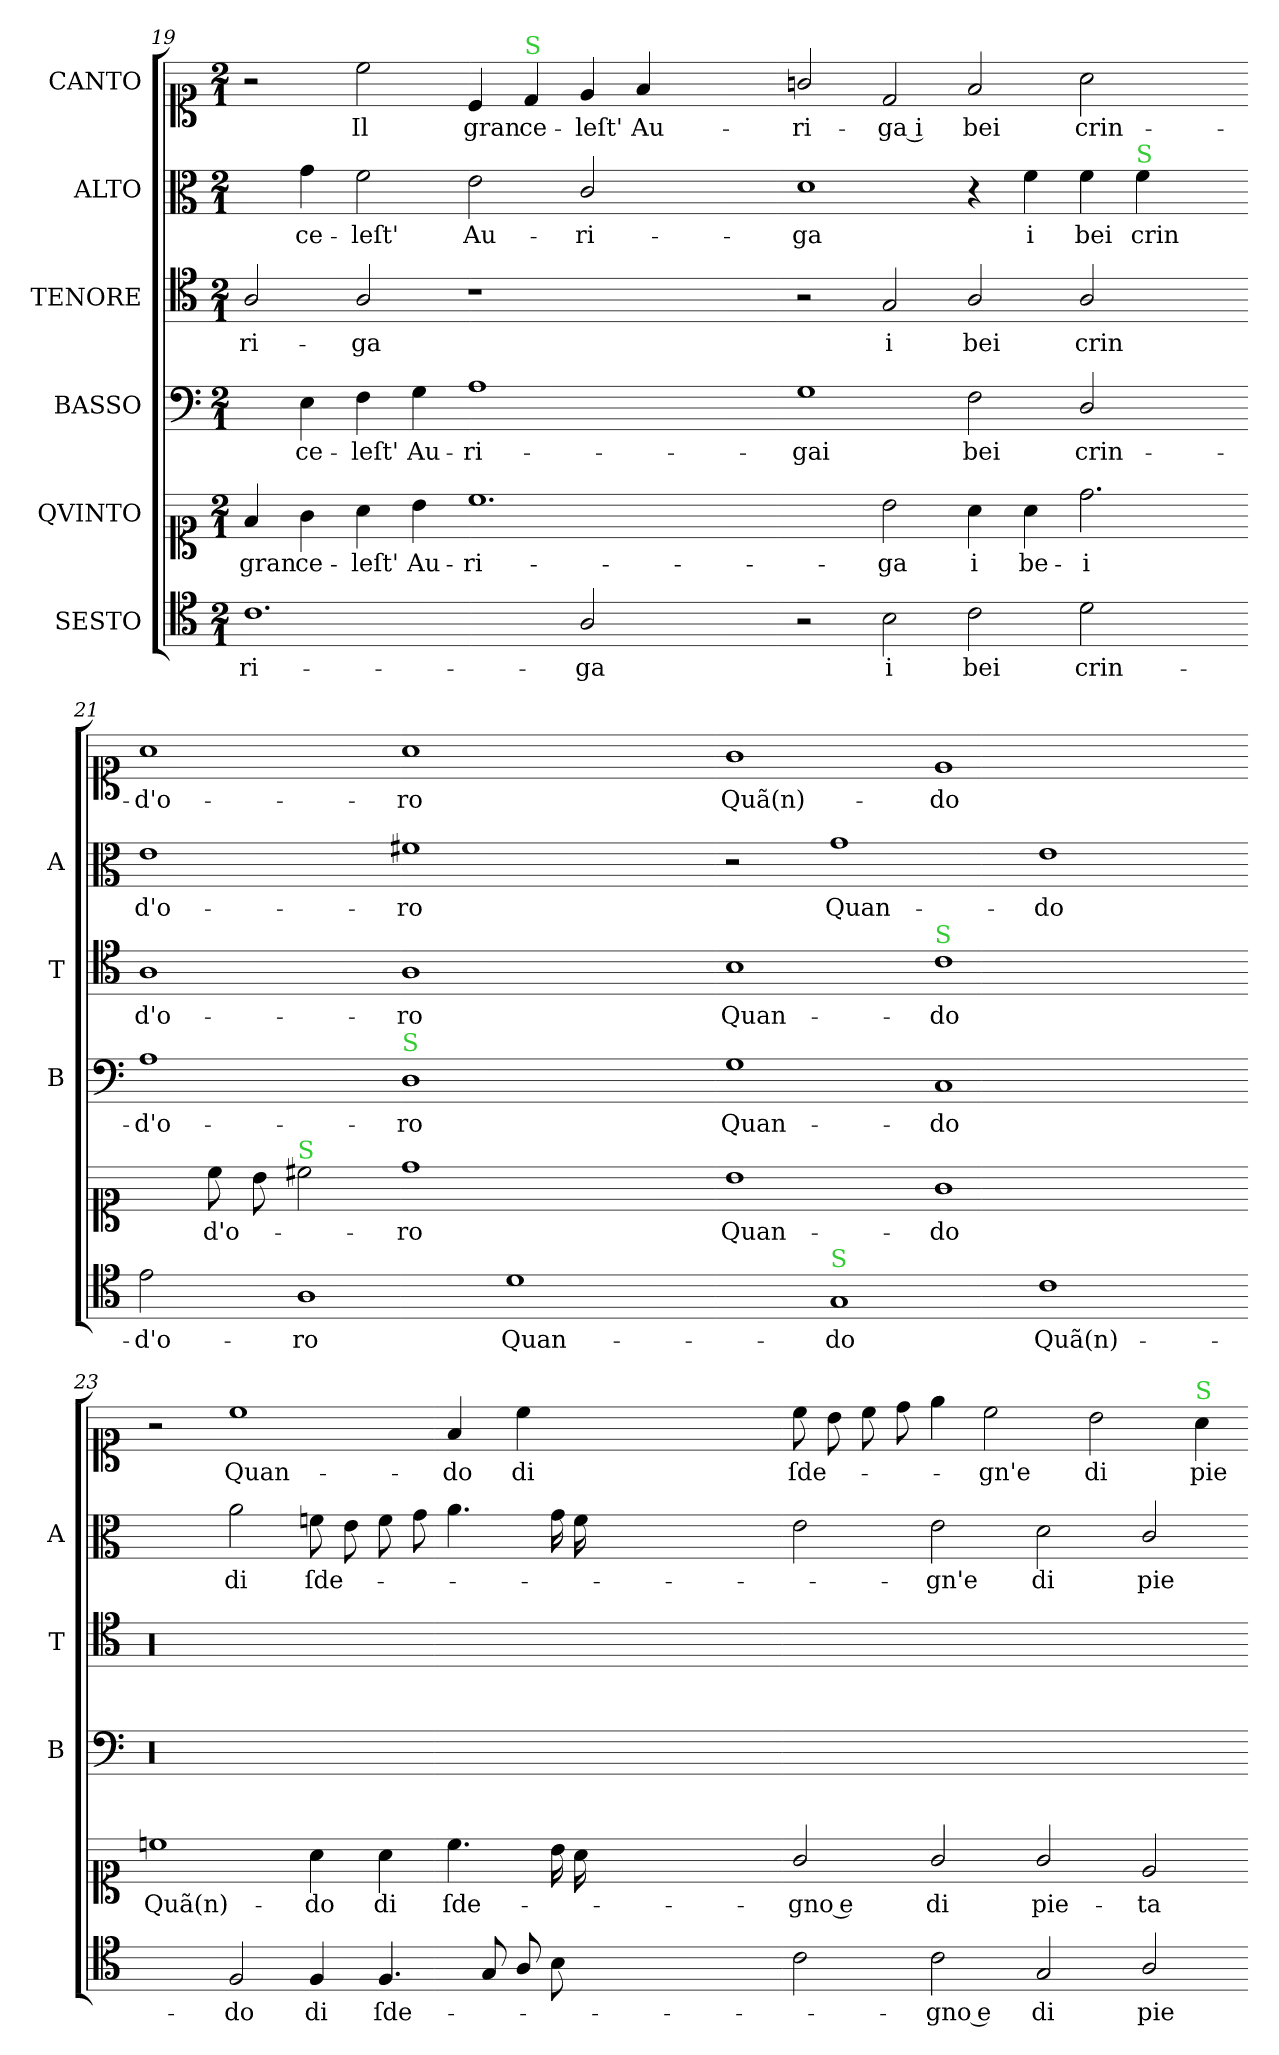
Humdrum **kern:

**kern	**text	**kern	**text	**kern	**text	**kern	**text	**kern	**text	**kern	**text
*part6	*part6	*part5	*part5	*part4	*part4	*part3	*part3	*part2	*part2	*part1	*part1
*staff6	*staff6	*staff5	*staff5	*staff4	*staff4	*staff3	*staff3	*staff2	*staff2	*staff1	*staff1
*I"SESTO	*	*I"QVINTO	*	*I"BASSO	*	*I"TENORE	*	*I"ALTO	*	*I"CANTO	*
*	*	*	*	*I'B	*	*I'T	*	*I'A	*	*	*
*clefC4	*	*clefC1	*	*clefF4	*	*clefC4	*	*clefC3	*	*clefC1	*
*k[]	*	*k[]	*	*k[]	*	*k[]	*	*k[]	*	*k[]	*
*M2/1	*	*M2/1	*	*M2/1	*	*M2/1	*	*M2/1	*	*M2/1	*
=19	=19	=19	=19	=19	=19	=19	=19	=19	=19	=19	=19
1.c	-ri-	4f/	gran	4ryy	.	2A/	-ri-	4ryy	.	2r	.
.	.	4g\	ce-	4E\	ce-	.	.	4g\	ce-	.	.
.	.	4a\	-leſt'	4F\	-leſt'	2A/	-ga	2f\	-leſt'	2cc\	Il
.	.	4b\	Au-	4G\	Au-	.	.	.	.	.	.
.	.	1.cc	-ri-	1A	-ri-	1r	.	2e\	Au-	4c/	gran
!	!	!	!	!	!	!	!	!	!	!LO:TX:a:color=limegreen:t=S	!
.	.	.	.	.	.	.	.	.	.	4d/	ce-
2A/	-ga	.	.	.	.	.	.	2c/	-ri-	4e/	-leſt'
.	.	.	.	.	.	.	.	.	.	4f/	Au-
2ryy	.	.	.	2ryy	.	2ryy	.	2ryy	.	2ryy	.
=20-	=20-	=20-	=20-	=20-	=20-	=20-	=20-	=20-	=20-	=20-	=20-
2r	.	2ryy	.	1G	-gai	2r	.	1d	-ga	2gn/	-ri-
2B\	i	2b\	-ga	.	.	2G/	i	.	.	2d/	-ga i
2c\	bei	4a\	i	2F\	bei	2A/	bei	4r	.	2f/	bei
.	.	4a\	be-	.	.	.	.	4f\	i	.	.
2d\	crin-	2.dd\	-i	2D/	crin-	2A/	crin	4f\	bei	2a\	crin-
!	!	!	!	!	!	!	!	!LO:TX:a:color=limegreen:t=S	!	!	!
.	.	.	.	.	.	.	.	4f\	crin	.	.
4ryy	.	.	.	4ryy	.	4ryy	.	4ryy	.	4ryy	.
=21-	=21-	=21-	=21-	=21-	=21-	=21-	=21-	=21-	=21-	=21-	=21-
2e\	-d'o-	4ryy	.	1A	-d'o-	1A	d'o-	1e	d'o-	1a	-d'o-
.	.	8cc\	d'o-	.	.	.	.	.	.	.	.
.	.	8b\	.	.	.	.	.	.	.	.	.
!	!	!LO:TX:a:color=limegreen:t=S	!	!	!	!	!	!	!	!	!
1A	-ro	2cc#X\	.	.	.	.	.	.	.	.	.
!	!	!	!	!LO:TX:a:color=limegreen:t=S	!	!	!	!	!	!	!
.	.	1dd	-ro	1D	-ro	1A	-ro	1f#X	-ro	1a	-ro
1d\	Quan-	.	.	.	.	.	.	.	.	.	.
.	.	2ryy	.	2ryy	.	2ryy	.	2ryy	.	2ryy	.
=22-	=22-	=22-	=22-	=22-	=22-	=22-	=22-	=22-	=22-	=22-	=22-
2ryy	.	1b	Quan-	1G	Quan-	1B	Quan-	2r	.	1g	Quã(n)-
!LO:TX:a:color=limegreen:t=S	!	!	!	!	!	!	!	!	!	!	!
1G	-do	.	.	.	.	.	.	1g	Quan-	.	.
!	!	!	!	!	!	!LO:TX:a:color=limegreen:t=S	!	!	!	!	!
.	.	1g	-do	1C	-do	1c	-do	.	.	1e	-do
1c\	Quã(n)-	.	.	.	.	.	.	1e\	-do	.	.
.	.	2ryy	.	2ryy	.	2ryy	.	.	.	2ryy	.
=23-	=23-	=23-	=23-	=23-	=23-	=23-	=23-	=23-	=23-	=23-	=23-
2ryy	.	1ccn	Quã(n)-	00r	.	00r	.	2ryy	.	2r	.
2F/	-do	.	.	.	.	.	.	2a\	di	1cc	Quan-
4F/	di	4a\	-do	.	.	.	.	8fn\	ſde-	.	.
.	.	.	.	.	.	.	.	8e\	.	.	.
4.F/	ſde-	4a\	di	.	.	.	.	8f\	.	.	.
.	.	.	.	.	.	.	.	8g\	.	.	.
.	.	4.cc\	ſde-	.	.	.	.	4.a\	.	4f/	-do
8G/	.	.	.	.	.	.	.	.	.	.	.
8A/	.	.	.	.	.	.	.	.	.	4cc\	di
8B\	.	16b\	.	.	.	.	.	16g\	.	.	.
.	.	16a\	.	.	.	.	.	16f\	.	.	.
0ryy	.	0ryy	.	.	.	.	.	0ryy	.	0ryy	.
=24-	=24-	=24-	=24-	=24-	=24-	=24-	=24-	=24-	=24-	=24-	=24-
2c\	.	2g/	-gno e	0ryy	.	0ryy	.	2e\	.	8cc\	ſde-
.	.	.	.	.	.	.	.	.	.	8b\	.
.	.	.	.	.	.	.	.	.	.	8cc\	.
.	.	.	.	.	.	.	.	.	.	8dd\	.
2c\	-gno e	2g/	di	.	.	.	.	2e\	-gn'e	4ee\	.
.	.	.	.	.	.	.	.	.	.	2cc\	-gn'e
2G/	di	2g/	pie-	.	.	.	.	2d\	di	.	.
.	.	.	.	.	.	.	.	.	.	2b\	di
2A/	pie-	2e/	-ta-	.	.	.	.	2c/	pie-	.	.
!	!	!	!	!	!	!	!	!	!	!LO:TX:a:color=limegreen:t=S	!
.	.	.	.	.	.	.	.	.	.	4a\	pie-
=-	=-	=-	=-	=-	=-	=-	=-	=-	=-	=-	=-
*-	*-	*-	*-	*-	*-	*-	*-	*-	*-	*-	*-
